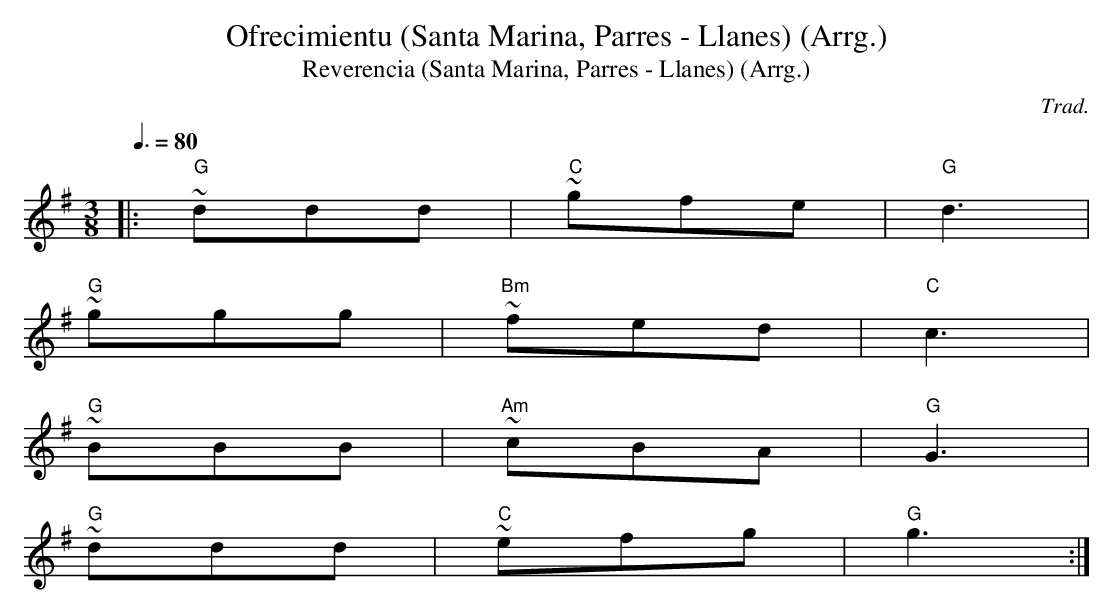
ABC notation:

X:1
T:Ofrecimientu (Santa Marina, Parres - Llanes) (Arrg.)
T:Reverencia (Santa Marina, Parres - Llanes) (Arrg.)
C:Trad.
M:3/8
L:1/8
Q:3/8=80
K:G
|:"G"~ddd|"C"~gfe|"G"d3|
"G"~ggg|"Bm"~fed|"C"c3|
"G"~BBB|"Am"~cBA|"G"G3|
"G"~ddd|"C"~efg|"G"g3:|
